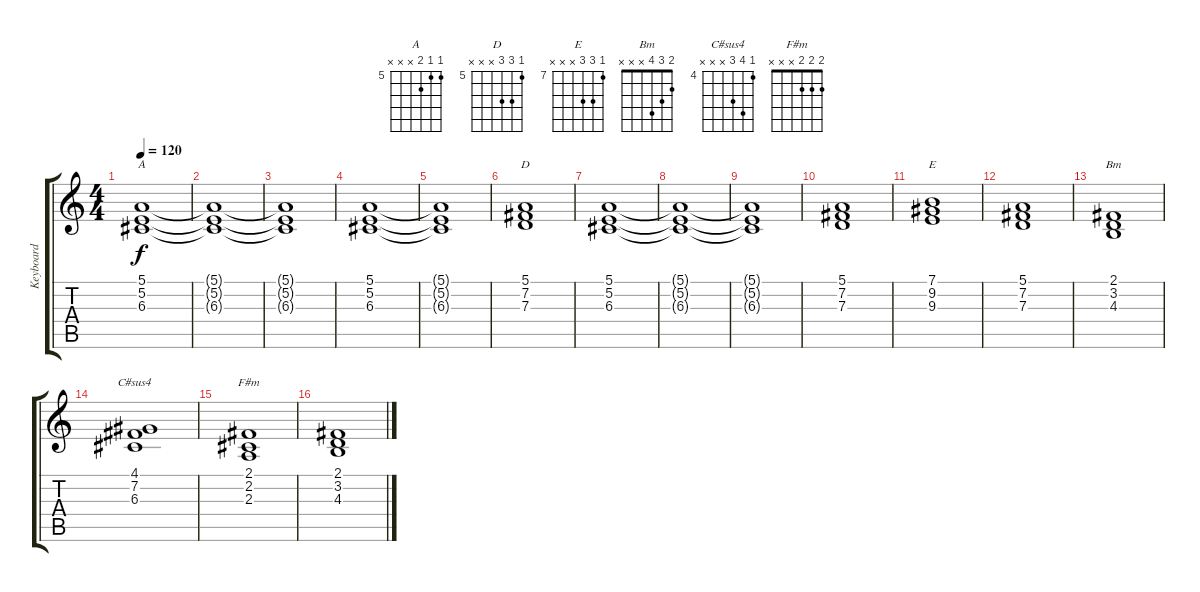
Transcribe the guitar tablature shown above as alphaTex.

\track ("Keyboard" "Keyboard") {instrument stringensemble1}
\staff {score tabs}
\tuning (E4 B3 G3 D3 A2 E2) {hide}
\chord ("A" 5 5 6 x x x) {firstfret 5}
\chord ("D" 5 7 7 x x x) {firstfret 5}
\chord ("E" 7 9 9 x x x) {firstfret 7}
\chord ("Bm" 2 3 4 x x x)
\chord ("C#sus4" 4 7 6 x x x) {firstfret 4}
\chord ("F#m" 2 2 2 x x x)
\ts (4 4)
\tempo 120
\clef g2
\ks c
(5.1 5.2 6.3).1{ch "A" dy f} |
(5.1{t} 5.2{t} 6.3{t}).1 |
(5.1{t} 5.2{t} 6.3{t}).1 |
(5.1 5.2 6.3).1 |
(5.1{t} 5.2{t} 6.3{t}).1 |
(5.1 7.2 7.3).1{ch "D"} |
(5.1 5.2 6.3).1 |
(5.1{t} 5.2{t} 6.3{t}).1 |
(5.1{t} 5.2{t} 6.3{t}).1 |
(5.1 7.2 7.3).1 |
(7.1 9.2 9.3).1{ch "E"} |
(5.1 7.2 7.3).1 |
(2.1 3.2 4.3).1{ch "Bm"} |
(4.1 7.2 6.3).1{ch "C#sus4"} |
(2.1 2.2 2.3).1{ch "F#m"} |
(2.1 3.2 4.3).1
